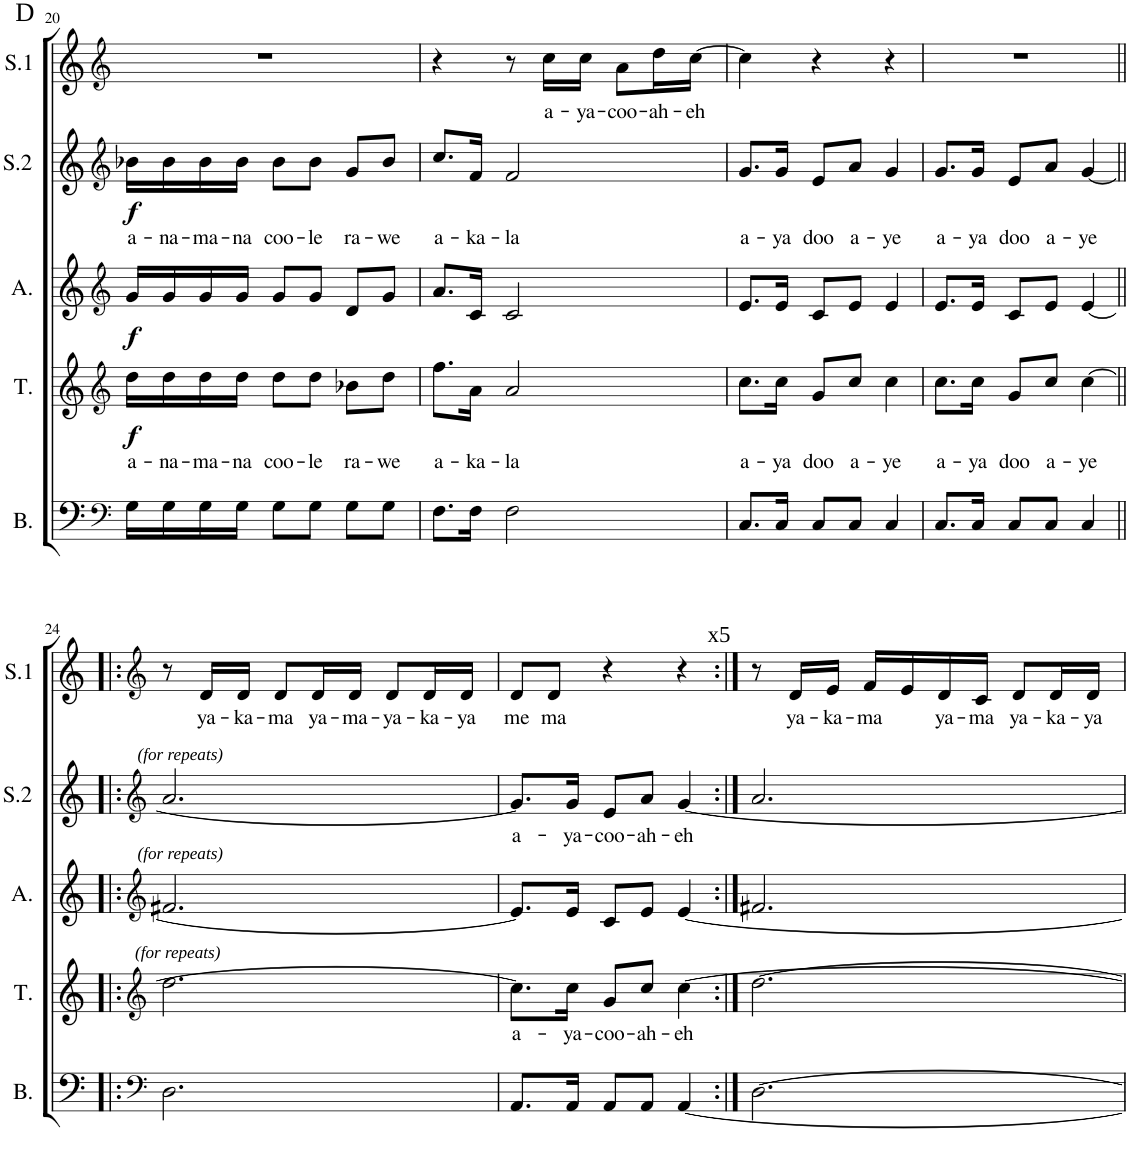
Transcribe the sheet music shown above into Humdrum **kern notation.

**kern	**kern	**text	**dynam	**kern	**dynam	**kern	**text	**dynam	**kern	**text
*part5	*part4	*part4	*part4	*part3	*part3	*part2	*part2	*part2	*part1	*part1
*staff5	*staff4	*staff4	*staff4	*staff3	*staff3	*staff2	*staff2	*staff2	*staff1	*staff1
*I"Bass	*I"Tenor	*	*	*I"Alto	*	*I"Soprano	*	*	*I"Soprano	*
*I'B.	*I'T.	*	*	*I'A.	*	*I'S.2	*	*	*I'S.1	*
!!LO:PB:g=z
*clefF4	*clefG2	*	*	*clefG2	*	*clefG2	*	*	*clefG2	*
*k[]	*k[]	*	*	*k[]	*	*k[]	*	*	*k[]	*
*M3/4	*M3/4	*	*	*M3/4	*	*M3/4	*	*	*M3/4	*
=20	=20	=20	=20	=20	=20	=20	=20	=20	=20	=20
!	!	!	!	!	!	!	!	!	!LO:TX:a:t=D	!
!	!	!LO:LY:b	!LO:DY:b	!	!LO:DY:b	!	!LO:LY:b	!LO:DY:b	!	!
16G\LL	16dd\LL	a-	f	16g/LL	f	16b-X\LL	a-	f	2.r	.
!	!	!LO:LY:b	!	!	!	!	!LO:LY:b	!	!	!
16G\	16dd\	na-	.	16g/	.	16b-\	na-	.	.	.
!	!	!LO:LY:b	!	!	!	!	!LO:LY:b	!	!	!
16G\	16dd\	ma-	.	16g/	.	16b-\	ma-	.	.	.
!	!	!LO:LY:b	!	!	!	!	!LO:LY:b	!	!	!
16G\JJ	16dd\JJ	na	.	16g/JJ	.	16b-\JJ	na	.	.	.
!	!	!LO:LY:b	!	!	!	!	!LO:LY:b	!	!	!
8G\L	8dd\L	coo-	.	8g/L	.	8b-\L	coo-	.	.	.
!	!	!LO:LY:b	!	!	!	!	!LO:LY:b	!	!	!
8G\J	8dd\J	le	.	8g/J	.	8b-\J	le	.	.	.
!	!	!LO:LY:b	!	!	!	!	!LO:LY:b	!	!	!
8G\L	8b-X\L	ra-	.	8d/L	.	8g/L	ra-	.	.	.
!	!	!LO:LY:b	!	!	!	!	!LO:LY:b	!	!	!
8G\J	8dd\J	we	.	8g/J	.	8b-/J	we	.	.	.
=21	=21	=21	=21	=21	=21	=21	=21	=21	=21	=21
!	!	!LO:LY:b	!	!	!	!	!LO:LY:b	!	!	!
8.F\L	8.ff\L	a-	.	8.a/L	.	8.cc/L	a-	.	4r	.
!	!	!LO:LY:b	!	!	!	!	!LO:LY:b	!	!	!
16F\Jk	16a\Jk	ka-	.	16c/Jk	.	16f/Jk	ka-	.	.	.
!	!	!LO:LY:b	!	!	!	!	!LO:LY:b	!	!	!
2F\	2a/	la	.	2c/	.	2f/	la	.	8r	.
!	!	!	!	!	!	!	!	!	!	!LO:LY:b
.	.	.	.	.	.	.	.	.	16cc\LL	a-
!	!	!	!	!	!	!	!	!	!	!LO:LY:b
.	.	.	.	.	.	.	.	.	16cc\JJ	ya-
!	!	!	!	!	!	!	!	!	!	!LO:LY:b
.	.	.	.	.	.	.	.	.	8a\L	coo-
!	!	!	!	!	!	!	!	!	!	!LO:LY:b
.	.	.	.	.	.	.	.	.	16dd\L	ah-
!	!	!	!	!	!	!	!	!	!	!LO:LY:b
.	.	.	.	.	.	.	.	.	[16cc\JJ	eh
=22	=22	=22	=22	=22	=22	=22	=22	=22	=22	=22
!	!	!LO:LY:b	!	!	!	!	!LO:LY:b	!	!	!
8.C/L	8.cc\L	a-	.	8.e/L	.	8.g/L	a-	.	4cc\]	.
!	!	!LO:LY:b	!	!	!	!	!LO:LY:b	!	!	!
16C/Jk	16cc\Jk	ya	.	16e/Jk	.	16g/Jk	ya	.	.	.
!	!	!LO:LY:b	!	!	!	!	!LO:LY:b	!	!	!
8C/L	8g/L	doo	.	8c/L	.	8e/L	doo	.	4r	.
!	!	!LO:LY:b	!	!	!	!	!LO:LY:b	!	!	!
8C/J	8cc/J	a-	.	8e/J	.	8a/J	a-	.	.	.
!	!	!LO:LY:b	!	!	!	!	!LO:LY:b	!	!	!
4C/	4cc\	ye	.	4e/	.	4g/	ye	.	4r	.
=23	=23	=23	=23	=23	=23	=23	=23	=23	=23	=23
!	!	!LO:LY:b	!	!	!	!	!LO:LY:b	!	!	!
8.C/L	8.cc\L	a-	.	8.e/L	.	8.g/L	a-	.	2.r	.
!	!	!LO:LY:b	!	!	!	!	!LO:LY:b	!	!	!
16C/Jk	16cc\Jk	ya	.	16e/Jk	.	16g/Jk	ya	.	.	.
!	!	!LO:LY:b	!	!	!	!	!LO:LY:b	!	!	!
8C/L	8g/L	doo	.	8c/L	.	8e/L	doo	.	.	.
!	!	!LO:LY:b	!	!	!	!	!LO:LY:b	!	!	!
8C/J	8cc/J	a-	.	8e/J	.	8a/J	a-	.	.	.
!	!	!LO:LY:b	!	!	!	!	!LO:LY:b	!	!	!
4C/	[4cc\	ye	.	[4e/	.	[4g/	ye	.	.	.
!!LO:LB:g=z
=24!|:	=24!|:	=24!|:	=24!|:	=24!|:	=24!|:	=24!|:	=24!|:	=24!|:	=24!|:	=24!|:
*clefF4	*clefG2	*	*	*clefG2	*	*clefG2	*	*	*clefG2	*
!	!	!	!	!	!	!LO:TX:a:i:t=(for repeats)	!	!	!	!
!	!	!	!	!LO:TX:a:i:t=(for repeats)	!	!	!	!	!	!
!	!LO:TX:a:i:t=(for repeats)	!	!	!	!	!	!	!	!	!
2.D\	2.dd\	.	.	2.f#X/	.	2.a/	.	.	8r	.
!	!	!	!	!	!	!	!	!	!	!LO:LY:b
.	.	.	.	.	.	.	.	.	16d/LL	ya-
!	!	!	!	!	!	!	!	!	!	!LO:LY:b
.	.	.	.	.	.	.	.	.	16d/JJ	ka-
!	!	!	!	!	!	!	!	!	!	!LO:LY:b
.	.	.	.	.	.	.	.	.	8d/L	ma
!	!	!	!	!	!	!	!	!	!	!LO:LY:b
.	.	.	.	.	.	.	.	.	16d/L	ya-
!	!	!	!	!	!	!	!	!	!	!LO:LY:b
.	.	.	.	.	.	.	.	.	16d/JJ	ma-
!	!	!	!	!	!	!	!	!	!	!LO:LY:b
.	.	.	.	.	.	.	.	.	8d/L	ya-
!	!	!	!	!	!	!	!	!	!	!LO:LY:b
.	.	.	.	.	.	.	.	.	16d/L	ka-
!	!	!	!	!	!	!	!	!	!	!LO:LY:b
.	.	.	.	.	.	.	.	.	16d/JJ	ya
=25	=25	=25	=25	=25	=25	=25	=25	=25	=25	=25
!	!	!LO:LY:b	!	!	!	!	!LO:LY:b	!	!	!LO:LY:b
8.AA/L	8.cc\L]	a-	.	8.e/L]	.	8.g/L]	a-	.	8d/L	me
!	!	!	!	!	!	!	!	!	!	!LO:LY:b
.	.	.	.	.	.	.	.	.	8d/J	ma
!	!	!LO:LY:b	!	!	!	!	!LO:LY:b	!	!	!
16AA/Jk	16cc\Jk	ya-	.	16e/Jk	.	16g/Jk	ya-	.	.	.
!	!	!LO:LY:b	!	!	!	!	!LO:LY:b	!	!	!
8AA/L	8g/L	coo-	.	8c/L	.	8e/L	coo-	.	4r	.
!	!	!LO:LY:b	!	!	!	!	!LO:LY:b	!	!	!
8AA/J	8cc/J	ah-	.	8e/J	.	8a/J	ah-	.	.	.
!	!	!	!	!	!	!	!	!	!LO:TX:a:t=x5	!
!	!	!LO:LY:b	!	!	!	!	!LO:LY:b	!	!	!
[4AA/	[4cc\	eh	.	[4e/	.	[4g/	eh	.	4r	.
=26:|!	=26:|!	=26:|!	=26:|!	=26:|!	=26:|!	=26:|!	=26:|!	=26:|!	=26:|!	=26:|!
[2.D\	[2.dd\	.	.	2.f#X/	.	2.a/	.	.	8r	.
!	!	!	!	!	!	!	!	!	!	!LO:LY:b
.	.	.	.	.	.	.	.	.	16d/LL	ya-
!	!	!	!	!	!	!	!	!	!	!LO:LY:b
.	.	.	.	.	.	.	.	.	16e/JJ	ka-
!	!	!	!	!	!	!	!	!	!	!LO:LY:b
.	.	.	.	.	.	.	.	.	16f/LL	ma
.	.	.	.	.	.	.	.	.	16e/	.
!	!	!	!	!	!	!	!	!	!	!LO:LY:b
.	.	.	.	.	.	.	.	.	16d/	ya-
!	!	!	!	!	!	!	!	!	!	!LO:LY:b
.	.	.	.	.	.	.	.	.	16c/JJ	ma
!	!	!	!	!	!	!	!	!	!	!LO:LY:b
.	.	.	.	.	.	.	.	.	8d/L	ya-
!	!	!	!	!	!	!	!	!	!	!LO:LY:b
.	.	.	.	.	.	.	.	.	16d/L	ka-
!	!	!	!	!	!	!	!	!	!	!LO:LY:b
.	.	.	.	.	.	.	.	.	16d/JJ	ya
=	=	=	=	=	=	=	=	=	=	=
*-	*-	*-	*-	*-	*-	*-	*-	*-	*-	*-
